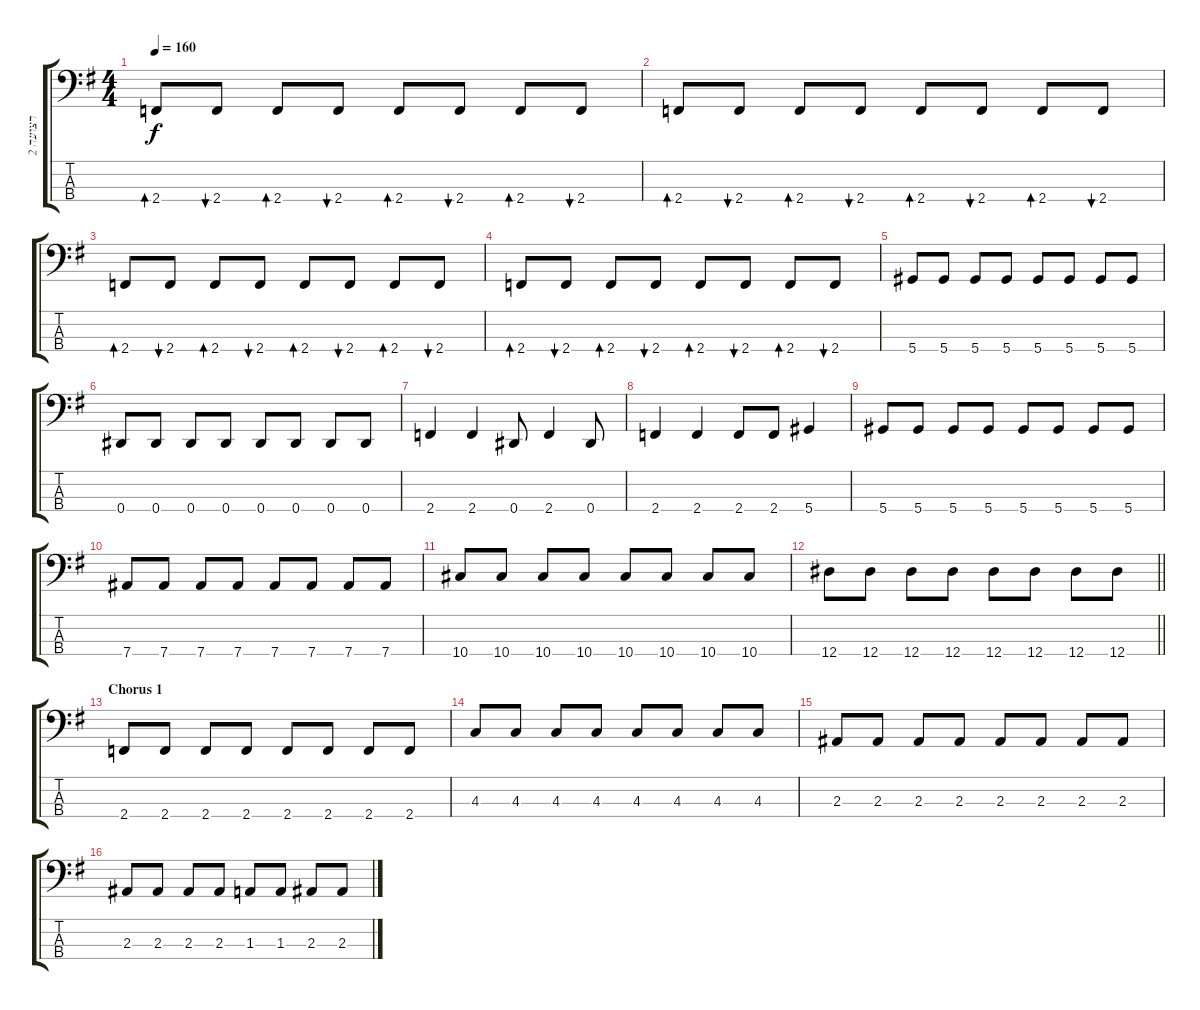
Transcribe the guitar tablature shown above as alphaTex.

\track ("רצועה 2" "רצועה 2") {instrument electricbassfinger}
\staff {score tabs}
\tuning (Gb2 Db2 Ab1 Eb1) {hide}
\ts (4 4)
\tempo 160
\clef f4
\ks eminor
2.4.8{bd 480 dy f} 2.4.8{bu 480} 2.4.8{bd 480} 2.4.8{bu 480} 2.4.8{bd 480} 2.4.8{bu 480} 2.4.8{bd 480} 2.4.8{bu 480} |
2.4.8{bd 480} 2.4.8{bu 480} 2.4.8{bd 480} 2.4.8{bu 480} 2.4.8{bd 480} 2.4.8{bu 480} 2.4.8{bd 480} 2.4.8{bu 480} |
2.4.8{bd 480} 2.4.8{bu 480} 2.4.8{bd 480} 2.4.8{bu 480} 2.4.8{bd 480} 2.4.8{bu 480} 2.4.8{bd 480} 2.4.8{bu 480} |
2.4.8{bd 480} 2.4.8{bu 480} 2.4.8{bd 480} 2.4.8{bu 480} 2.4.8{bd 480} 2.4.8{bu 480} 2.4.8{bd 480} 2.4.8{bu 480} |
5.4.8 5.4.8 5.4.8 5.4.8 5.4.8 5.4.8 5.4.8 5.4.8 |
0.4.8 0.4.8 0.4.8 0.4.8 0.4.8 0.4.8 0.4.8 0.4.8 |
2.4.4 2.4.4 0.4.8 2.4.4 0.4.8 |
2.4.4 2.4.4 2.4.8 2.4.8 5.4.4 |
5.4.8 5.4.8 5.4.8 5.4.8 5.4.8 5.4.8 5.4.8 5.4.8 |
7.4.8 7.4.8 7.4.8 7.4.8 7.4.8 7.4.8 7.4.8 7.4.8 |
10.4.8 10.4.8 10.4.8 10.4.8 10.4.8 10.4.8 10.4.8 10.4.8 |
\barLineRight lightlight
12.4.8 12.4.8 12.4.8 12.4.8 12.4.8 12.4.8 12.4.8 12.4.8 |
\section ("" "Chorus 1")
2.4.8 2.4.8 2.4.8 2.4.8 2.4.8 2.4.8 2.4.8 2.4.8 |
4.3.8 4.3.8 4.3.8 4.3.8 4.3.8 4.3.8 4.3.8 4.3.8 |
2.3.8 2.3.8 2.3.8 2.3.8 2.3.8 2.3.8 2.3.8 2.3.8 |
2.3.8 2.3.8 2.3.8 2.3.8 1.3.8 1.3.8 2.3.8 2.3.8
